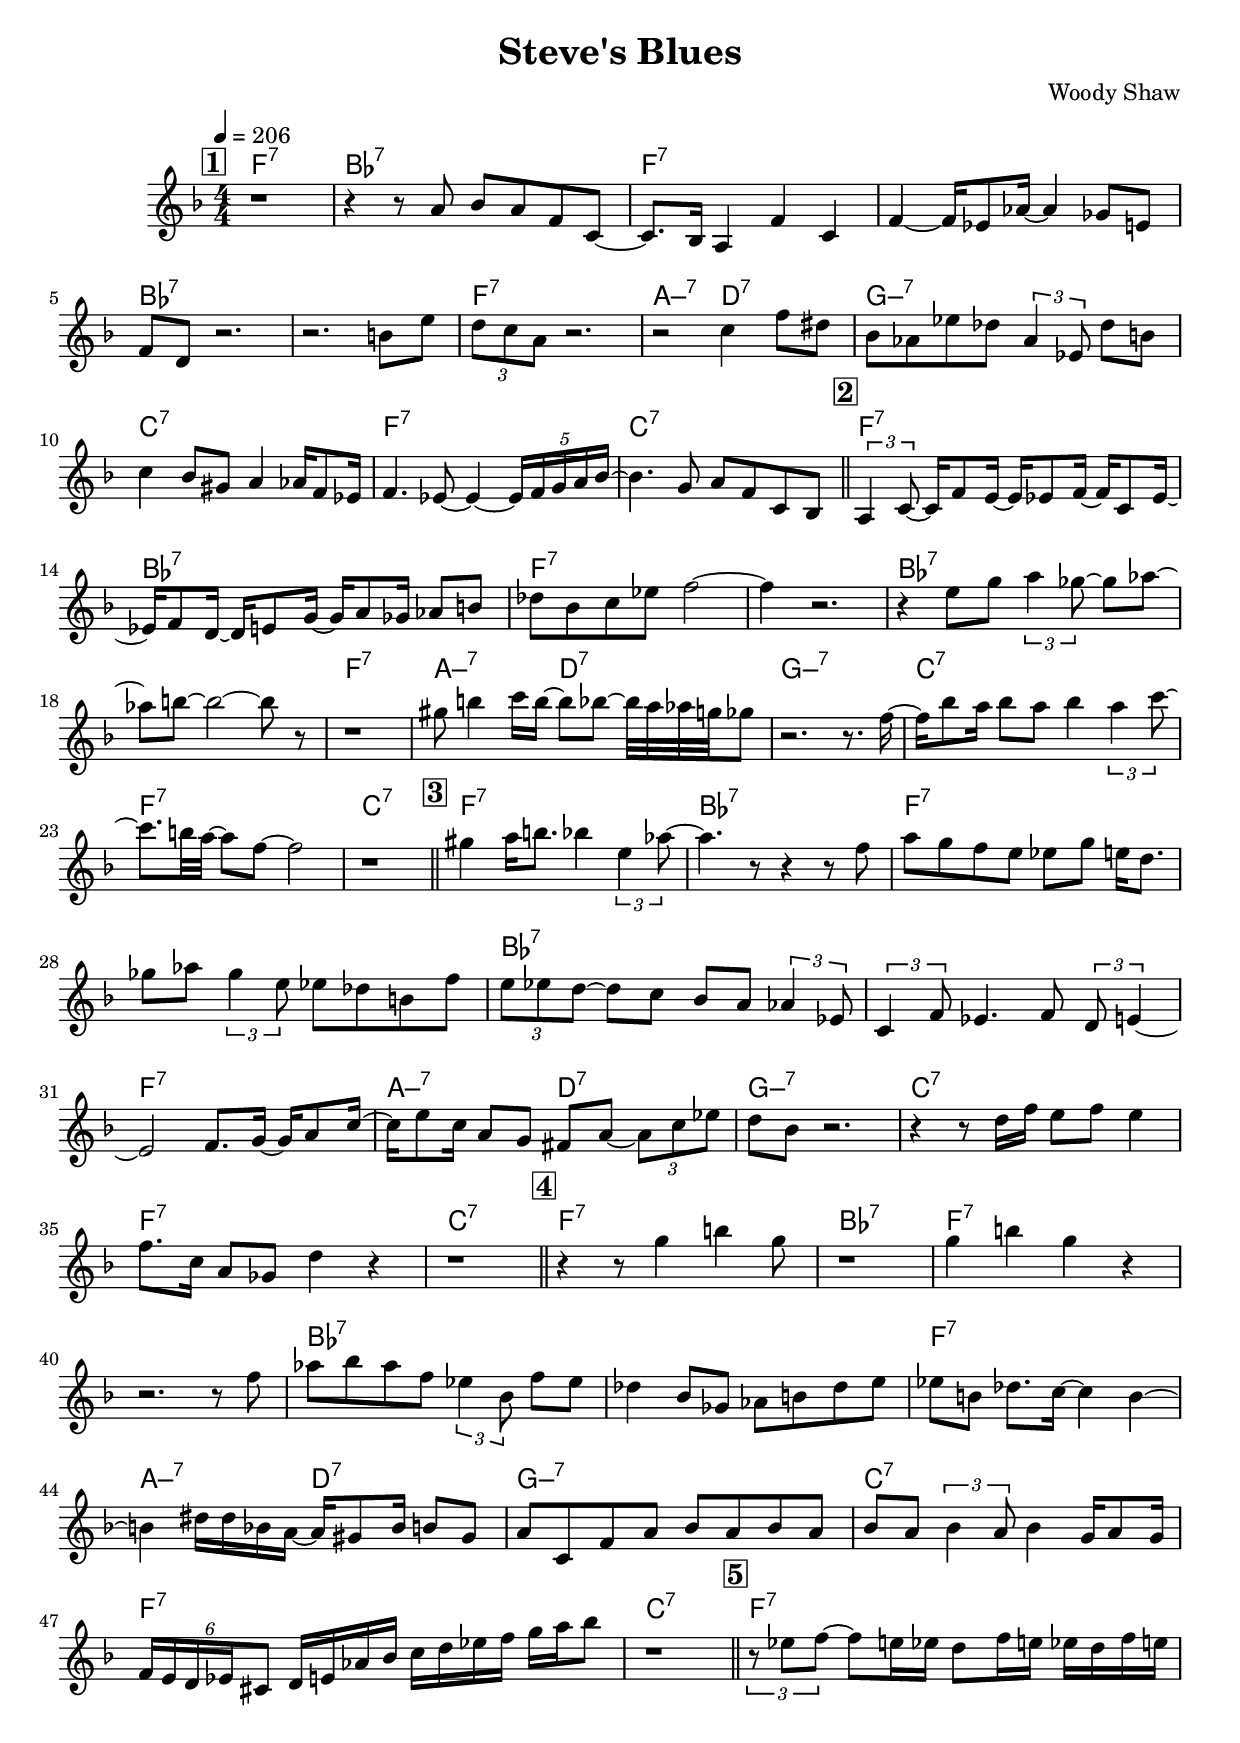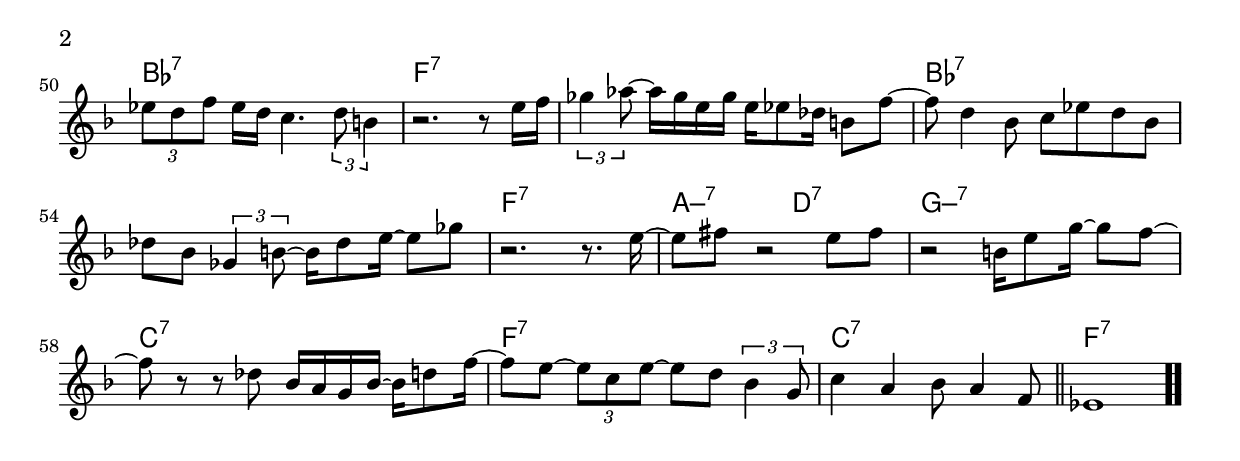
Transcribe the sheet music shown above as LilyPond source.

\version "2.13.2"

#(ly:set-option 'point-and-click #f)

\header {
  title = "Steve's Blues"
  composer = "Woody Shaw"
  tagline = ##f
}
global =
{
    \override Staff.TimeSignature #'style = #'()
    \time 4/4
    \clef "treble"
    \key f \major
    \override Rest #'direction = #'0
    \override MultiMeasureRest #'staff-position = #0
}
\score
{
<<
    \transpose c' c'

    \new ChordNames { \chords {
      \set majorSevenSymbol = \markup { "maj7" }
      \set minorChordModifier = \markup { \char ##x2013 }
      
      | f1:7 | bes1:7 | f1:7 | s1 | bes1:7 | s1 | f1:7 | a2:min7 d2:7 
      | g1:min7 | c1:7 | f1:7 | c1:7 | f1:7 | bes1:7 | f1:7 | s1 
      | bes1:7 | s1 | f1:7 | a2:min7 d2:7 | g1:min7 | c1:7 | f1:7 | c1:7 
      | f1:7 | bes1:7 | f1:7 | s1 | bes1:7 | s1 | f1:7 | a2:min7 d2:7 
      | g1:min7 | c1:7 | f1:7 | c1:7 | f1:7 | bes1:7 | f1:7 | s1 
      | bes1:7 | s1 | f1:7 | a2:min7 d2:7 | g1:min7 | c1:7 | f1:7 | c1:7 
      | f1:7 | bes1:7 | f1:7 | s1 | bes1:7 | s1 | f1:7 | a2:min7 d2:7 
      | g1:min7 | c1:7 | f1:7 | c1:7 | f1:7|
      }
      }

    \new Staff
    <<
    \transpose c' c'

    {
      \global
  		%\override Score.MetronomeMark #'transparent = ##t
  		%\override Score.MetronomeMark #'stencil = ##f
  		
  		\override HorizontalBracket #'direction = #UP
  		\override HorizontalBracket #'bracket-flare = #'(0 . 0)
  		
  		\override TextSpanner #'dash-fraction = #1.0
  		\override TextSpanner #'bound-details #'left #'text = \markup{ \concat{\draw-line #'(0 . -1.0) \draw-line #'(1.0 . 0) }}
  		\override TextSpanner #'bound-details #'right #'text = \markup{ \concat{ \draw-line #'(1.0 . 0) \draw-line #'(0 . -1.0) }}
          \set Score.markFormatter = #format-mark-box-numbers


      \tempo 4 = 206
      \set Score.currentBarNumber = #1
     
      \bar "||" \mark \default r1 
      | r4 r8 a'8 bes'8 a'8 f'8 c'8~ 
      | c'8. bes16 a4 f'4 c'4 
      | f'4~ f'16 es'8 aes'16~ aes'4 ges'8 e'8 
      | f'8 d'8 r2. 
      | r2. b'8 e''8 
      | \tuplet 3/2 {d''8 c''8 a'8} r2. 
      | r2 c''4 f''8 dis''8 
      | bes'8 aes'8 es''8 des''8 \tuplet 3/2 {aes'4 es'8} des''8 b'8 
      | c''4 bes'8 gis'8 a'4 aes'16 f'8 es'16 
      | f'4. es'8~ es'4~ \tuplet 5/4 {es'16 f'16 g'16 a'16 bes'16~} 
      | bes'4. g'8 a'8 f'8 c'8 bes8 
      \bar "||" \mark \default \tuplet 3/2 {a4 c'8~} c'16 f'8 e'16~ e'16 es'8 f'16~ f'16 c'8 es'16~ 
      | es'16 f'8 d'16~ d'16 e'8 g'16~ g'16 a'8 ges'16 aes'8 b'8 
      | des''8 bes'8 c''8 es''8 f''2~ 
      | f''4 r2. 
      | r4 e''8 g''8 \tuplet 3/2 {a''4 ges''8~} ges''8 aes''8~ 
      | aes''8 b''8~ b''2~ b''8 r8 
      | r1 
      | gis''8 b''4 c'''16 b''16~ b''8 bes''8~ bes''32 a''32 aes''32 g''32 ges''8 
      | r2. r8. f''16~ 
      | f''16 bes''8 a''16 bes''8 a''8 bes''4 \tuplet 3/2 {a''4 c'''8~} 
      | c'''8. b''32 a''32~ a''8 f''8~ f''2 
      | r1 
      \bar "||" \mark \default gis''4 a''16 b''8. bes''4 \tuplet 3/2 {e''4 aes''8~} 
      | aes''4. r8 r4 r8 f''8 
      | a''8 g''8 f''8 e''8 es''8 g''8 e''16 d''8. 
      | ges''8 aes''8 \tuplet 3/2 {ges''4 e''8} es''8 des''8 b'8 f''8 
      | \tuplet 3/2 {e''8 es''8 d''8~} d''8 c''8 bes'8 a'8 \tuplet 3/2 {aes'4 es'8} 
      | \tuplet 3/2 {c'4 f'8} es'4. f'8 \tuplet 3/2 {d'8 e'4~} 
      | e'2 f'8. g'16~ g'16 a'8 c''16~ 
      | c''16 e''8 c''16 a'8 g'8 fis'8 a'8~ \tuplet 3/2 {a'8 c''8 es''8} 
      | d''8 bes'8 r2. 
      | r4 r8 d''16 f''16 e''8 f''8 e''4 
      | f''8. c''16 a'8 ges'8 d''4 r4 
      | r1 
      \bar "||" \mark \default r4 r8 g''4 b''4 g''8 
      | r1 
      | g''4 b''4 g''4 r4 
      | r2. r8 f''8 
      | aes''8 bes''8 aes''8 f''8 \tuplet 3/2 {es''4 bes'8} f''8 es''8 
      | des''4 bes'8 ges'8 aes'8 b'8 des''8 e''8 
      | es''8 b'8 des''8. c''16~ c''4 b'4~ 
      | b'4 dis''16 dis''16 bes'16 a'16~ a'16 gis'8 bes'16 b'8 gis'8 
      | a'8 c'8 f'8 a'8 bes'8 a'8 bes'8 a'8 
      | bes'8 a'8 \tuplet 3/2 {bes'4 a'8} bes'4 g'16 a'8 g'16 
      | \tuplet 6/4 {f'16 e'16 d'16 es'16 cis'8} d'16 e'16 aes'16 bes'16 c''16 d''16 es''16 f''16 g''16 a''16 bes''8 
      | r1 
      \bar "||" \mark \default \tuplet 3/2 {r8 es''8 f''8~} f''8 e''16 es''16 d''8 f''16 e''16 es''16 d''16 f''16 e''16 
      | \tuplet 3/2 {es''8 d''8 f''8} es''16 d''16 c''4. \tuplet 3/2 {d''8 b'4} 
      | r2. r8 e''16 f''16 
      | \tuplet 3/2 {ges''4 aes''8~} aes''16 ges''16 e''16 ges''16 e''16 es''8 des''16 b'8 f''8~ 
      | f''8 d''4 bes'8 c''8 es''8 d''8 bes'8 
      | des''8 bes'8 \tuplet 3/2 {ges'4 b'8~} b'16 des''8 e''16~ e''8 ges''8 
      | r2. r8. e''16~ 
      | e''8 fis''8 r2 e''8 fis''8 
      | r2 b'16 e''8 g''16~ g''8 f''8~ 
      | f''8 r8 r8 des''8 bes'16 a'16 g'16 bes'16~ bes'16 d''8 f''16~ 
      | f''8 e''8~ \tuplet 3/2 {e''8 c''8 e''8~} e''8 d''8 \tuplet 3/2 {bes'4 g'8} 
      | c''4 a'4 bes'8 a'4 f'8 
      \bar "||" es'1\bar  ".."
    }
    >>
>>    
}
